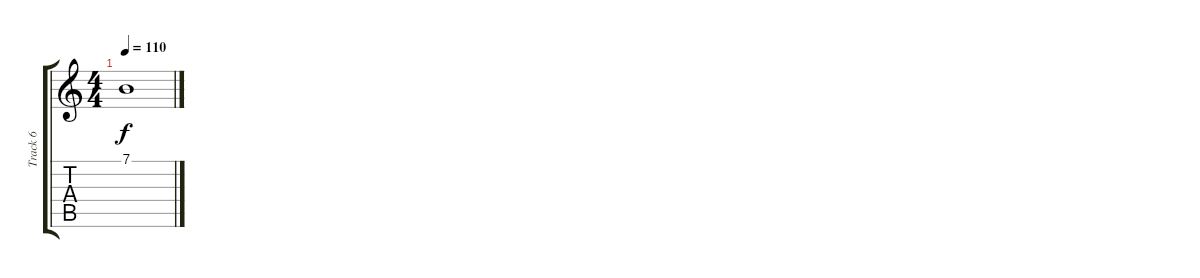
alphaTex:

\track ("Track 6" "Track 6") {instrument electricpiano1}
\staff {score tabs}
\tuning (E4 B3 G3 D3 A2 D2) {hide}
\ts (4 4)
\tempo 110
\clef g2
\ks c
7.1.1{dy f}
